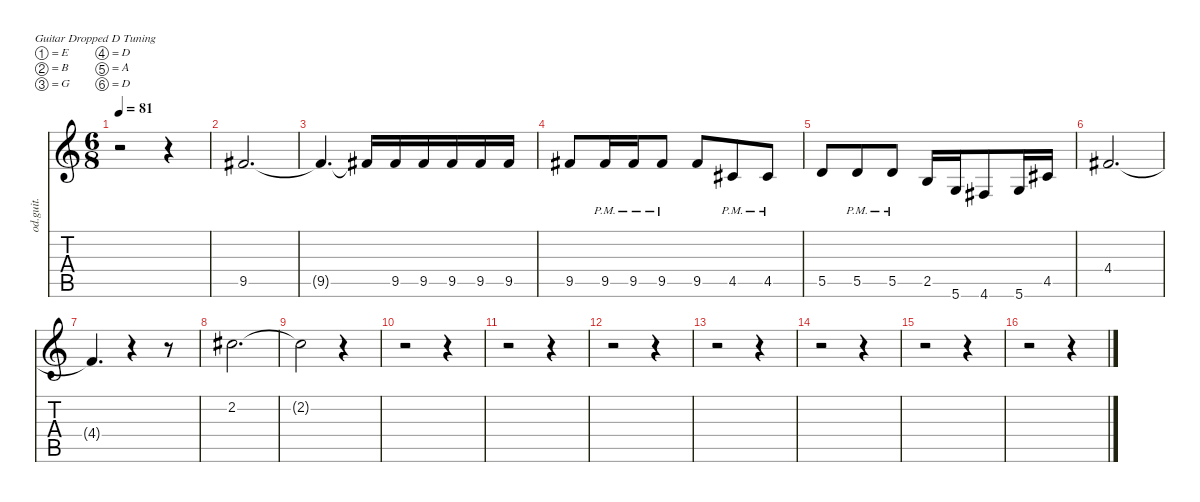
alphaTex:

\defaultSystemsLayout 4
\hideDynamics
\bracketExtendMode nobrackets
\otherSystemsTrackNameOrientation horizontal
\track ("Overdriven Guitar III" "od.guit.") {instrument overdrivenguitar}
\staff {score tabs}
\tuning (E4 B3 G3 D3 A2 D2)
\ts (6 8)
\tempo 81
\clef g2
\ks c
r.2{dy f beam Down} r.4{beam Down} |
9.5{acc #}.2{d beam Up} |
9.5{t acc #}.4{d beam Up} 9.5{t acc #}.16{beam Up} 9.5{acc #}.16{beam Up} 9.5{acc #}.16{beam Up} 9.5{acc #}.16{beam Up} 9.5{acc #}.16{beam Up} 9.5{acc #}.16{beam Up} |
9.5{acc #}.8{beam Up} 9.5{pm acc #}.16{beam Up} 9.5{pm acc #}.16{beam Up} 9.5{pm acc #}.8{beam Up} 9.5{acc #}.8{beam Up} 4.5{pm acc #}.8{beam Up} 4.5{pm acc #}.8{beam Up} |
5.5.8{beam Up} 5.5{pm}.8{beam Up} 5.5{pm}.8{beam Up} 2.5.16{beam Up} 5.6.16{beam Up} 4.6{acc #}.8{beam Up} 5.6.16{beam Up} 4.5{acc #}.16{beam Up} |
4.4{acc #}.2{d beam Up} |
4.4{t acc #}.4{d beam Up} r.4{beam Up} r.8{beam Up} |
2.2{acc #}.2{d beam Down} |
2.2{t acc #}.2{beam Down} r.4{beam Down} |
r.2{beam Down} r.4{beam Down} |
r.2{beam Down} r.4{beam Down} |
r.2{beam Down} r.4{beam Down} |
r.2{beam Down} r.4{beam Down} |
r.2{beam Down} r.4{beam Down} |
r.2{beam Down} r.4{beam Down} |
r.2{beam Down} r.4{beam Down}
